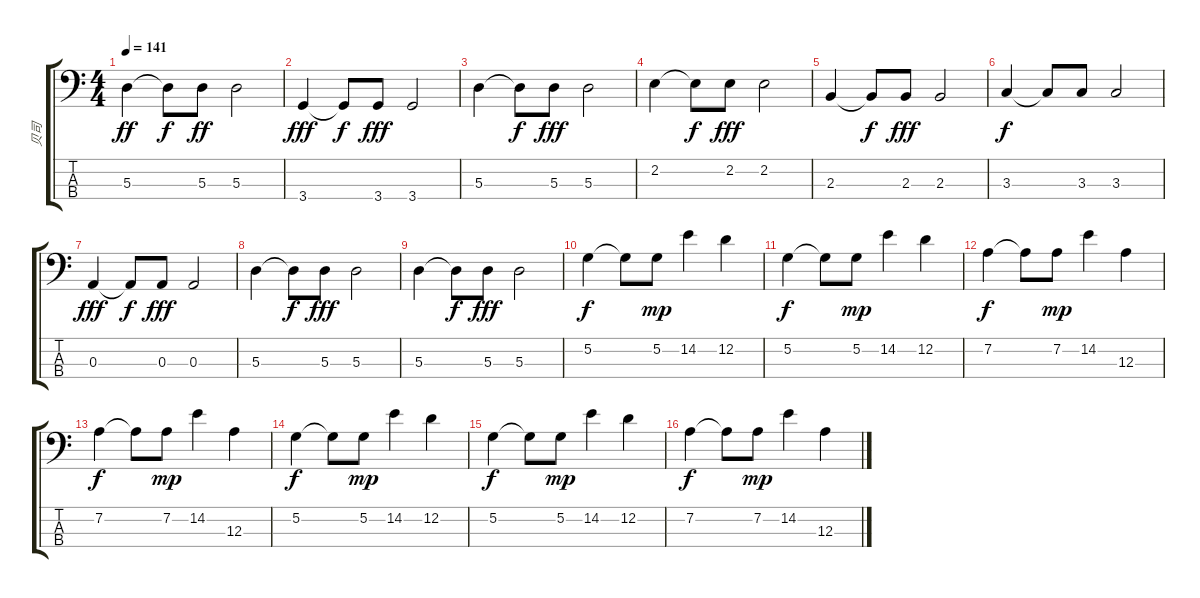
\track ("贝司" "贝司") {instrument electricbassfinger}
\staff {score tabs}
\tuning (G2 D2 A1 E1) {hide}
\ts (4 4)
\tempo 141
\clef f4
\ks c
5.3.4{dy ff} 5.3{t}.8{dy f} 5.3.8{dy ff} 5.3.2 |
3.4.4{dy fff} 3.4{t}.8{dy f} 3.4.8{dy fff} 3.4.2 |
5.3.4 5.3{t}.8{dy f} 5.3.8{dy fff} 5.3.2 |
2.2.4 2.2{t}.8{dy f} 2.2.8{dy fff} 2.2.2 |
2.3.4 2.3{t}.8{dy f} 2.3.8{dy fff} 2.3.2 |
3.3.4{dy f} 3.3{t}.8 3.3.8 3.3.2 |
0.3.4{dy fff} 0.3{t}.8{dy f} 0.3.8{dy fff} 0.3.2 |
5.3.4 5.3{t}.8{dy f} 5.3.8{dy fff} 5.3.2 |
5.3.4 5.3{t}.8{dy f} 5.3.8{dy fff} 5.3.2 |
5.2.4{dy f} 5.2{t}.8 5.2.8{dy mp} 14.2.4 12.2.4 |
5.2.4{dy f} 5.2{t}.8 5.2.8{dy mp} 14.2.4 12.2.4 |
7.2.4{dy f} 7.2{t}.8 7.2.8{dy mp} 14.2.4 12.3.4 |
7.2.4{dy f} 7.2{t}.8 7.2.8{dy mp} 14.2.4 12.3.4 |
5.2.4{dy f} 5.2{t}.8 5.2.8{dy mp} 14.2.4 12.2.4 |
5.2.4{dy f} 5.2{t}.8 5.2.8{dy mp} 14.2.4 12.2.4 |
7.2.4{dy f} 7.2{t}.8 7.2.8{dy mp} 14.2.4 12.3.4
